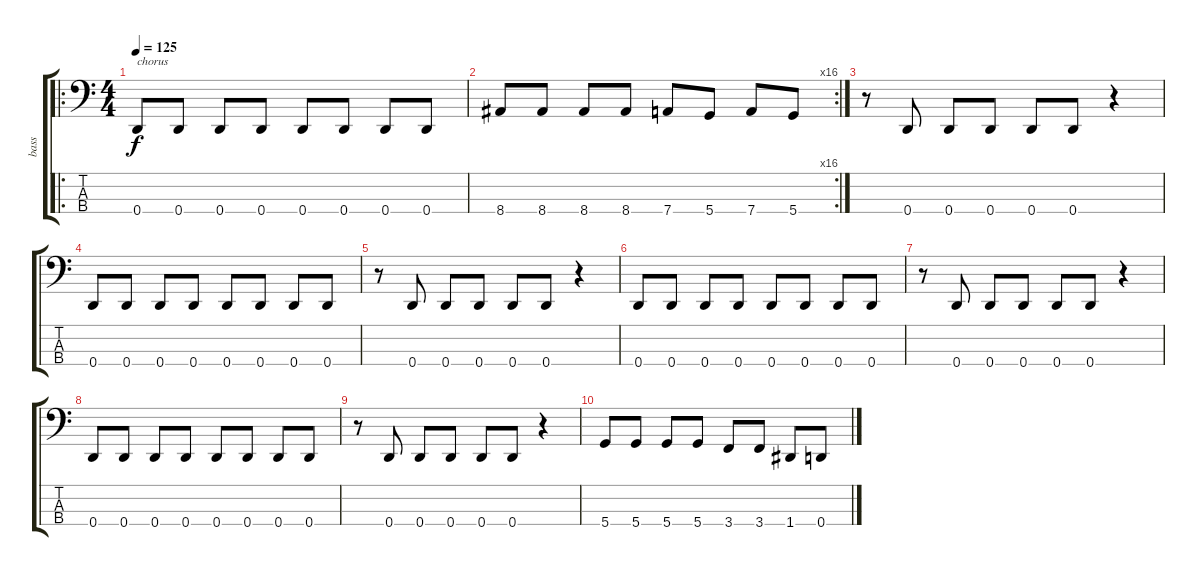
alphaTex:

\track ("bass" "bass") {instrument electricbasspick}
\staff {score tabs}
\tuning (G2 D2 A1 D1) {hide}
\ro
\ts (4 4)
\tempo 125
\clef f4
\ks c
0.4.8{txt "chorus" dy f} 0.4.8 0.4.8 0.4.8 0.4.8 0.4.8 0.4.8 0.4.8 |
\rc 16
8.4.8 8.4.8 8.4.8 8.4.8 7.4.8 5.4.8 7.4.8 5.4.8 |
r.8 0.4.8 0.4.8 0.4.8 0.4.8 0.4.8 r.4 |
0.4.8 0.4.8 0.4.8 0.4.8 0.4.8 0.4.8 0.4.8 0.4.8 |
r.8 0.4.8 0.4.8 0.4.8 0.4.8 0.4.8 r.4 |
0.4.8 0.4.8 0.4.8 0.4.8 0.4.8 0.4.8 0.4.8 0.4.8 |
r.8 0.4.8 0.4.8 0.4.8 0.4.8 0.4.8 r.4 |
0.4.8 0.4.8 0.4.8 0.4.8 0.4.8 0.4.8 0.4.8 0.4.8 |
r.8 0.4.8 0.4.8 0.4.8 0.4.8 0.4.8 r.4 |
5.4.8 5.4.8 5.4.8 5.4.8 3.4.8 3.4.8 1.4.8 0.4.8
